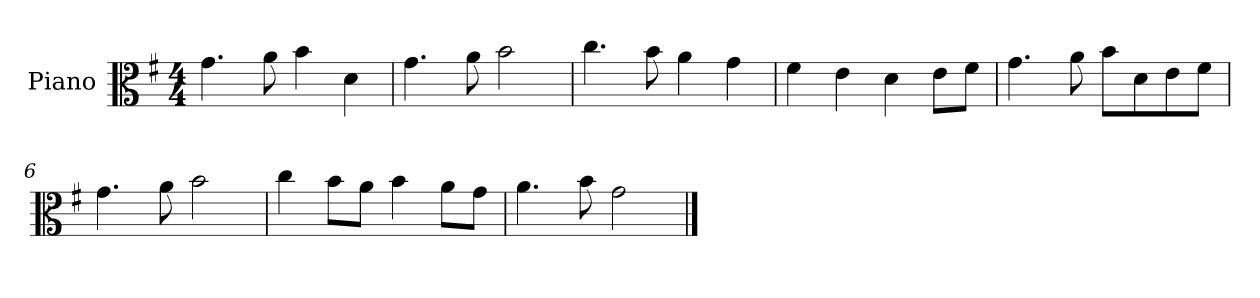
**kern
*part1
*staff1
*I"Piano
*I'Pno
*clefC3
*k[f#]
*G:
*M4/4
=1
4.g\
8a\
4b\
4d\
=2
4.g\
8a\
2b\
=3
4.cc\
8b\
4a\
4g\
=4
4f#\
4e\
4d\
8e\L
8f#\J
=5
4.g\
8a\
8b\L
8d\
8e\
8f#\J
=6
4.g\
8a\
2b\
=7
4cc\
8b\L
8a\J
4b\
8a\L
8g\J
=8
4.a\
8b\
2g\
==
*-
